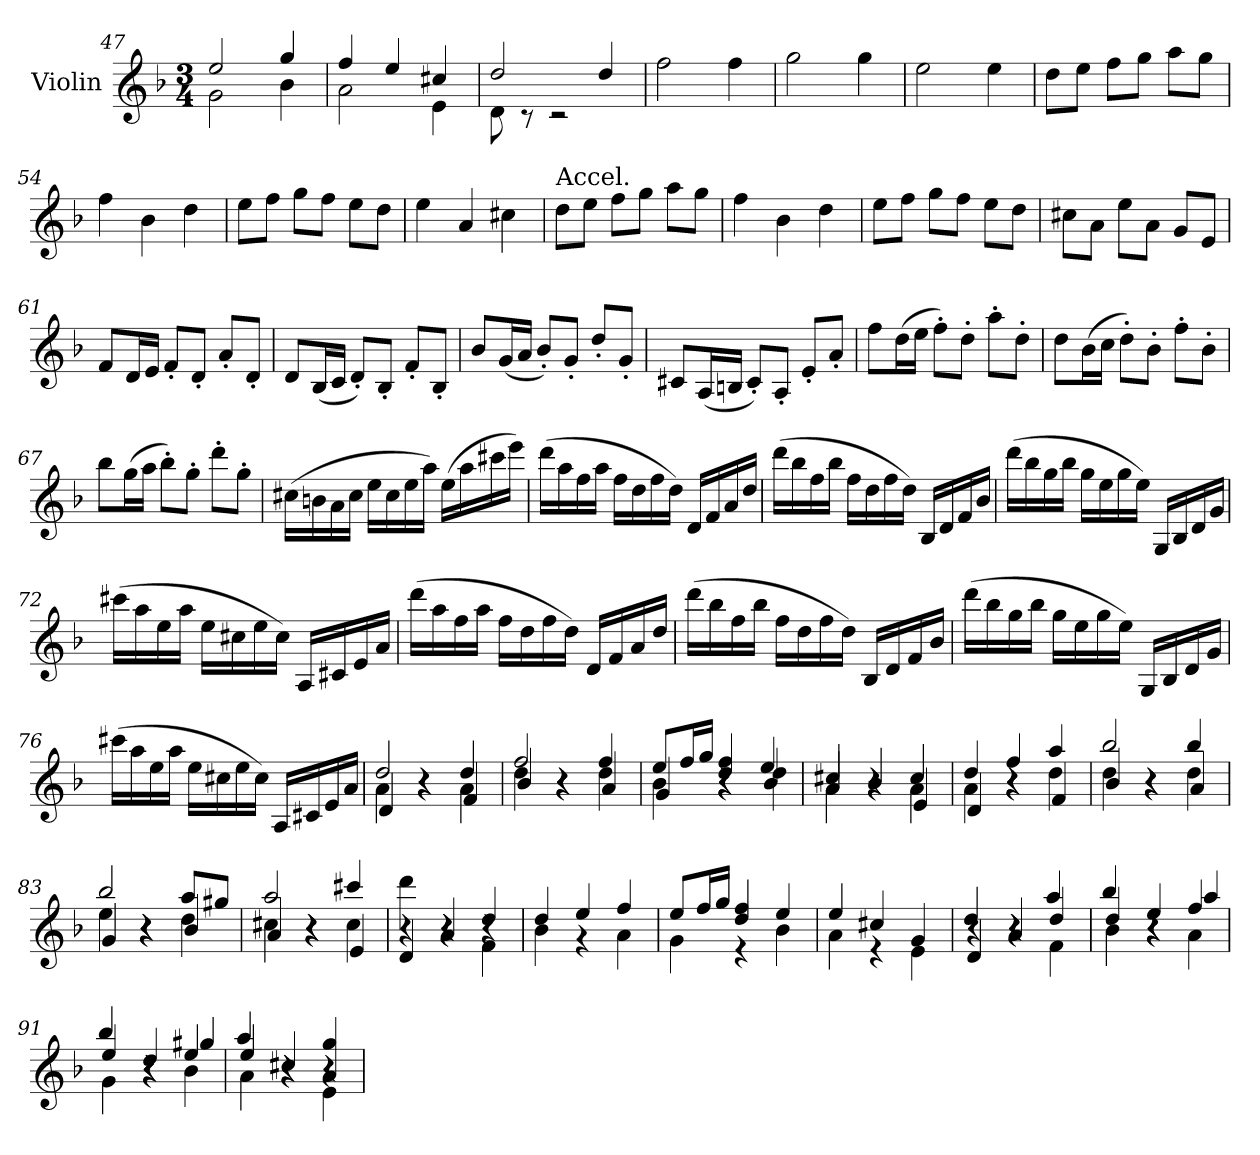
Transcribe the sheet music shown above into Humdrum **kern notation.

**kern
*part1
*staff1
*I"Violin
*I'Vln.
*clefG2
*k[b-]
*M3/4
=47
*^
2ee/	2g\
4gg/	4b-\
=48	=48
4ff/	2a\
4ee/	.
4cc#X/	4e\
=49	=49
2dd/	8d\
.	8r
.	2r
4dd/	.
*v	*v
=50
2ff\
4ff\
=51
2gg\
4gg\
=52
2ee\
4ee\
!!LO:LB:g=z
=53
8dd\L
8ee\J
8ff\L
8gg\J
8aa\L
8gg\J
=54
4ff\
4b-\
4dd\
=55
8ee\L
8ff\J
8gg\L
8ff\J
8ee\L
8dd\J
=56
4ee\
4a/
4cc#X\
=57
!LO:TX:a:t=Accel.
8dd\L
8ee\J
8ff\L
8gg\J
8aa\L
8gg\J
=58
4ff\
4b-\
4dd\
=59
8ee\L
8ff\J
8gg\L
8ff\J
8ee\L
8dd\J
=60
8cc#X\L
8a\J
8ee\L
8a\J
8g/L
8e/J
!!LO:PB:g=z
=61
8f/L
16d/L
16e/JJ
8f'/L
8d'/J
8a'/L
8d'/J
=62
8d/L
(16B-/L
16c/JJ
8d'/L)
8B-'/J
8f'/L
8B-'/J
=63
8b-/L
(16g/L
16a/JJ
8b-'/L)
8g'/J
8dd'/L
8g'/J
=64
8c#X/L
(16A/L
16Bn/JJ
8c#'/L)
8A'/J
8e'/L
8a'/J
=65
8ff\L
(16dd\L
16ee\JJ
8ff'\L)
8dd'\J
8aa'\L
8dd'\J
=66
8dd\L
(16b-\L
16cc\JJ
8dd'\L)
8b-'\J
8ff'\L
8b-'\J
!!LO:LB:g=z
=67
8bb-\L
(16gg\L
16aa\JJ
8bb-'\L)
8gg'\J
8ddd'\L
8gg'\J
=68
(16cc#X\LL
16bn\
16a\
16cc#\JJ
16ee\LL
16cc#\
16ee\
16aa\JJ)
(16ee\LL
16aa\
16ccc#X\
16eee\JJ)
=69
(16ddd\LL
16aa\
16ff\
16aa\JJ
16ff\LL
16dd\
16ff\
16dd\JJ)
16d/LL
16f/
16a/
16dd/JJ
=70
(16ddd\LL
16bb-\
16ff\
16bb-\JJ
16ff\LL
16dd\
16ff\
16dd\JJ)
16B-/LL
16d/
16f/
16b-/JJ
!!LO:LB:g=z
=71
(16ddd\LL
16bb-\
16gg\
16bb-\JJ
16gg\LL
16ee\
16gg\
16ee\JJ)
16G/LL
16B-/
16d/
16g/JJ
=72
(16ccc#X\LL
16aa\
16ee\
16aa\JJ
16ee\LL
16cc#X\
16ee\
16cc#\JJ)
16A/LL
16c#X/
16e/
16a/JJ
=73
(16ddd\LL
16aa\
16ff\
16aa\JJ
16ff\LL
16dd\
16ff\
16dd\JJ)
16d/LL
16f/
16a/
16dd/JJ
!!LO:LB:g=z
=74
(16ddd\LL
16bb-\
16ff\
16bb-\JJ
16ff\LL
16dd\
16ff\
16dd\JJ)
16B-/LL
16d/
16f/
16b-/JJ
=75
(16ddd\LL
16bb-\
16gg\
16bb-\JJ
16gg\LL
16ee\
16gg\
16ee\JJ)
16G/LL
16B-/
16d/
16g/JJ
=76
(16ccc#X\LL
16aa\
16ee\
16aa\JJ
16ee\LL
16cc#X\
16ee\
16cc#\JJ)
16A/LL
16c#X/
16e/
16a/JJ
=77
*^
*	*^
2dd/	4a\	4d/
.	4r	4r
4dd/	4a\	4f/
!!LO:LB:g=z	!!	!!
=78	=78	=78
2ff/	4dd\	4b-/
.	4r	4r
4ff/	4dd\	4a/
=79	=79	=79
8ee/L	4b-\	4g/
16ff/L	.	.
16gg/JJ	.	.
4dd/ 4ff/	4r	4r
4ee/	4dd\	4b-/
=80	=80	=80
4cc#X/	4a\	4a/
4b-/	4r	4r
4cc#/	4a\	4e/
=81	=81	=81
4dd/	4a\	4d/
4ff/	4r	4r
4aa/	4dd\	4f/
=82	=82	=82
2bb-/	4dd\	4b-/
.	4r	4r
4bb-/	4dd\	4a/
=83	=83	=83
2bb-/	4ee\	4g/
.	4r	4r
8aa/L	4dd\	4b-/
8gg#X/J	.	.
=84	=84	=84
2aa/	4cc#X\	4a/
.	4r	4r
4ccc#X/	4cc#\	4e/
=85	=85	=85
4d/	4ddd\	4r
4a/	4r	4r
4dd/	4f\	4r
*	*v	*v
=86	=86
4dd/	4b-\
4ee/	4r
4ff/	4a\
!!LO:LB:g=z	!!
=87	=87
8ee/L	4g\
16ff/L	.
16gg/JJ	.
4dd/ 4ff/	4r
4ee/	4b-\
=88	=88
4ee/	4a\
4cc#X/	4r
4g/	4e\
=89	=89
*	*^
4d/	4r	4dd/
4a/	4r	4r
4dd/	4f\	4aa/
=90	=90	=90
4dd/	4b-\	4bb-/
4ee/	4r	4r
4ff/	4a\	4aa/
=91	=91	=91
4ee/	4g\	4bb-/
4dd/	4r	4r
4ee/	4b-\	4gg#X/
=92	=92	=92
4ee/	4a\	4aa/
4cc#X/	4r	4r
4a/ 4gg/	4e\	4r
*v	*v	*v
=
*-
